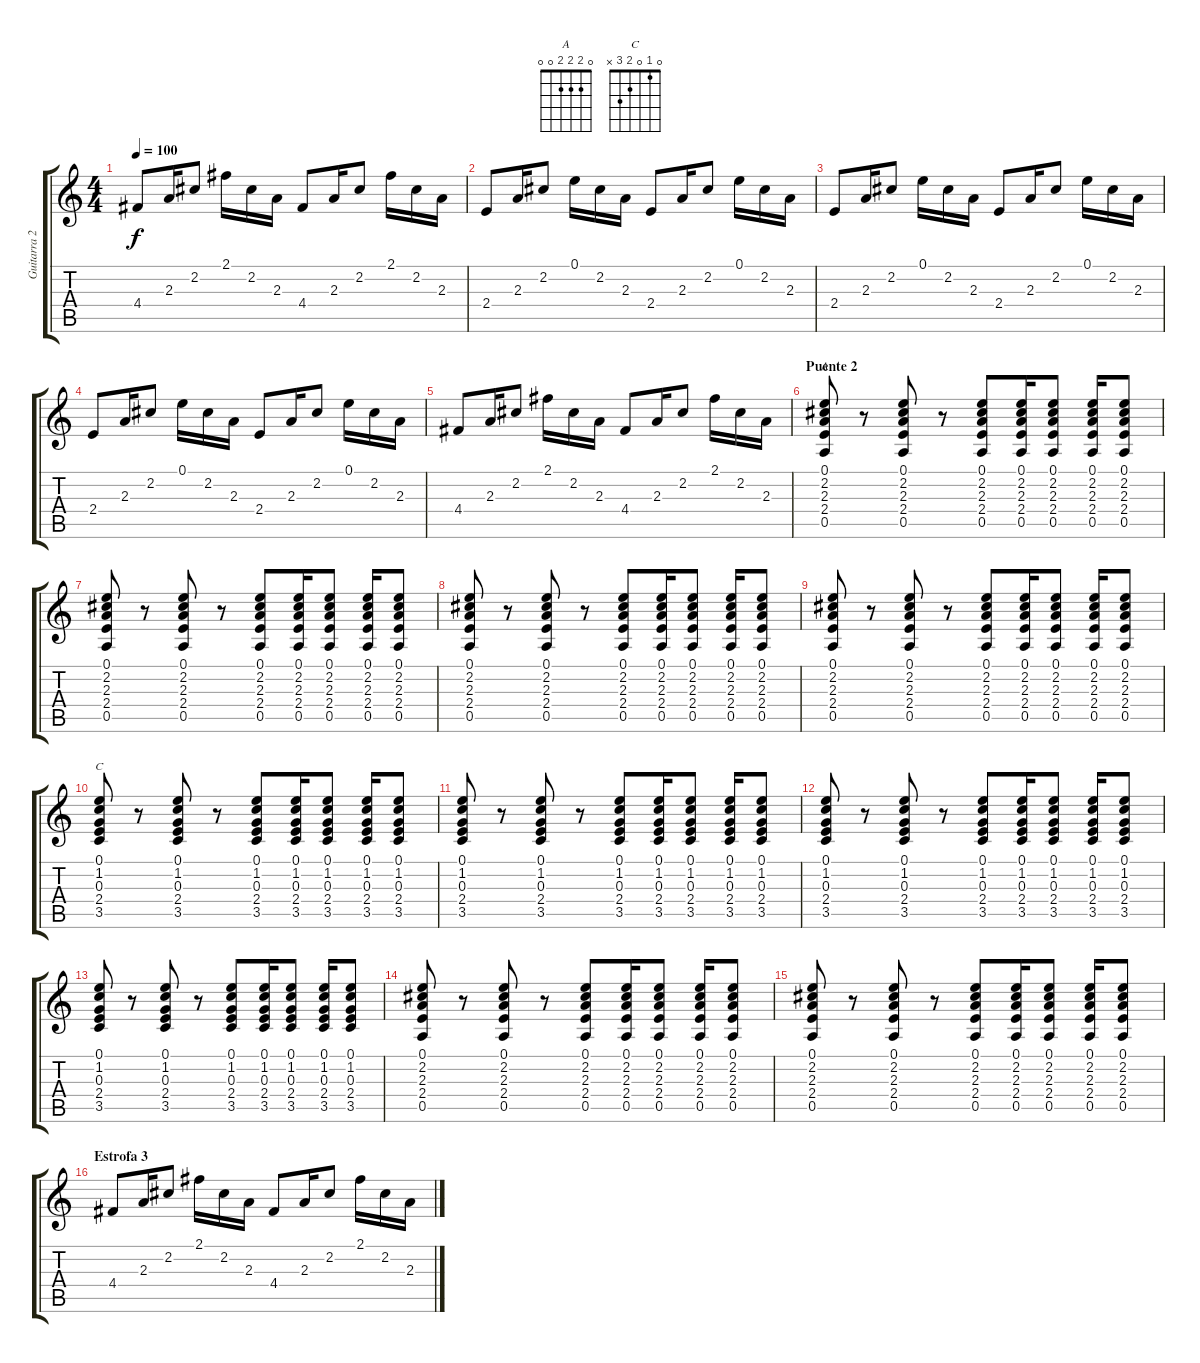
\track ("Guitarra 2" "Guitarra 2") {instrument acousticguitarsteel}
\staff {score tabs}
\tuning (E4 B3 G3 D3 A2 E2) {hide}
\chord ("A" 0 2 2 2 0 0)
\chord ("C" 0 1 0 2 3 x)
\ts (4 4)
\tempo 100
\clef g2
\ks c
4.4.8{dy f} 2.3.16 2.2.8 2.1.16 2.2.16 2.3.16 4.4.8 2.3.16 2.2.8 2.1.16 2.2.16 2.3.16 |
2.4.8 2.3.16 2.2.8 0.1.16 2.2.16 2.3.16 2.4.8 2.3.16 2.2.8 0.1.16 2.2.16 2.3.16 |
2.4.8 2.3.16 2.2.8 0.1.16 2.2.16 2.3.16 2.4.8 2.3.16 2.2.8 0.1.16 2.2.16 2.3.16 |
2.4.8 2.3.16 2.2.8 0.1.16 2.2.16 2.3.16 2.4.8 2.3.16 2.2.8 0.1.16 2.2.16 2.3.16 |
4.4.8 2.3.16 2.2.8 2.1.16 2.2.16 2.3.16 4.4.8 2.3.16 2.2.8 2.1.16 2.2.16 2.3.16 |
\section ("" "Puente 2")
(0.1 2.2 2.3 2.4 0.5).8{ch "A"} r.8 (0.1 2.2 2.3 2.4 0.5).8 r.8 (0.1 2.2 2.3 2.4 0.5).8 (0.1 2.2 2.3 2.4 0.5).16 (0.1 2.2 2.3 2.4 0.5).8 (0.1 2.2 2.3 2.4 0.5).16 (0.1 2.2 2.3 2.4 0.5).8 |
(0.1 2.2 2.3 2.4 0.5).8 r.8 (0.1 2.2 2.3 2.4 0.5).8 r.8 (0.1 2.2 2.3 2.4 0.5).8 (0.1 2.2 2.3 2.4 0.5).16 (0.1 2.2 2.3 2.4 0.5).8 (0.1 2.2 2.3 2.4 0.5).16 (0.1 2.2 2.3 2.4 0.5).8 |
(0.1 2.2 2.3 2.4 0.5).8 r.8 (0.1 2.2 2.3 2.4 0.5).8 r.8 (0.1 2.2 2.3 2.4 0.5).8 (0.1 2.2 2.3 2.4 0.5).16 (0.1 2.2 2.3 2.4 0.5).8 (0.1 2.2 2.3 2.4 0.5).16 (0.1 2.2 2.3 2.4 0.5).8 |
(0.1 2.2 2.3 2.4 0.5).8 r.8 (0.1 2.2 2.3 2.4 0.5).8 r.8 (0.1 2.2 2.3 2.4 0.5).8 (0.1 2.2 2.3 2.4 0.5).16 (0.1 2.2 2.3 2.4 0.5).8 (0.1 2.2 2.3 2.4 0.5).16 (0.1 2.2 2.3 2.4 0.5).8 |
(0.1 1.2 0.3 2.4 3.5).8{ch "C"} r.8 (0.1 1.2 0.3 2.4 3.5).8 r.8 (0.1 1.2 0.3 2.4 3.5).8 (0.1 1.2 0.3 2.4 3.5).16 (0.1 1.2 0.3 2.4 3.5).8 (0.1 1.2 0.3 2.4 3.5).16 (0.1 1.2 0.3 2.4 3.5).8 |
(0.1 1.2 0.3 2.4 3.5).8 r.8 (0.1 1.2 0.3 2.4 3.5).8 r.8 (0.1 1.2 0.3 2.4 3.5).8 (0.1 1.2 0.3 2.4 3.5).16 (0.1 1.2 0.3 2.4 3.5).8 (0.1 1.2 0.3 2.4 3.5).16 (0.1 1.2 0.3 2.4 3.5).8 |
(0.1 1.2 0.3 2.4 3.5).8 r.8 (0.1 1.2 0.3 2.4 3.5).8 r.8 (0.1 1.2 0.3 2.4 3.5).8 (0.1 1.2 0.3 2.4 3.5).16 (0.1 1.2 0.3 2.4 3.5).8 (0.1 1.2 0.3 2.4 3.5).16 (0.1 1.2 0.3 2.4 3.5).8 |
(0.1 1.2 0.3 2.4 3.5).8 r.8 (0.1 1.2 0.3 2.4 3.5).8 r.8 (0.1 1.2 0.3 2.4 3.5).8 (0.1 1.2 0.3 2.4 3.5).16 (0.1 1.2 0.3 2.4 3.5).8 (0.1 1.2 0.3 2.4 3.5).16 (0.1 1.2 0.3 2.4 3.5).8 |
(0.1 2.2 2.3 2.4 0.5).8 r.8 (0.1 2.2 2.3 2.4 0.5).8 r.8 (0.1 2.2 2.3 2.4 0.5).8 (0.1 2.2 2.3 2.4 0.5).16 (0.1 2.2 2.3 2.4 0.5).8 (0.1 2.2 2.3 2.4 0.5).16 (0.1 2.2 2.3 2.4 0.5).8 |
(0.1 2.2 2.3 2.4 0.5).8 r.8 (0.1 2.2 2.3 2.4 0.5).8 r.8 (0.1 2.2 2.3 2.4 0.5).8 (0.1 2.2 2.3 2.4 0.5).16 (0.1 2.2 2.3 2.4 0.5).8 (0.1 2.2 2.3 2.4 0.5).16 (0.1 2.2 2.3 2.4 0.5).8 |
\section ("" "Estrofa 3")
4.4.8 2.3.16 2.2.8 2.1.16 2.2.16 2.3.16 4.4.8 2.3.16 2.2.8 2.1.16 2.2.16 2.3.16
